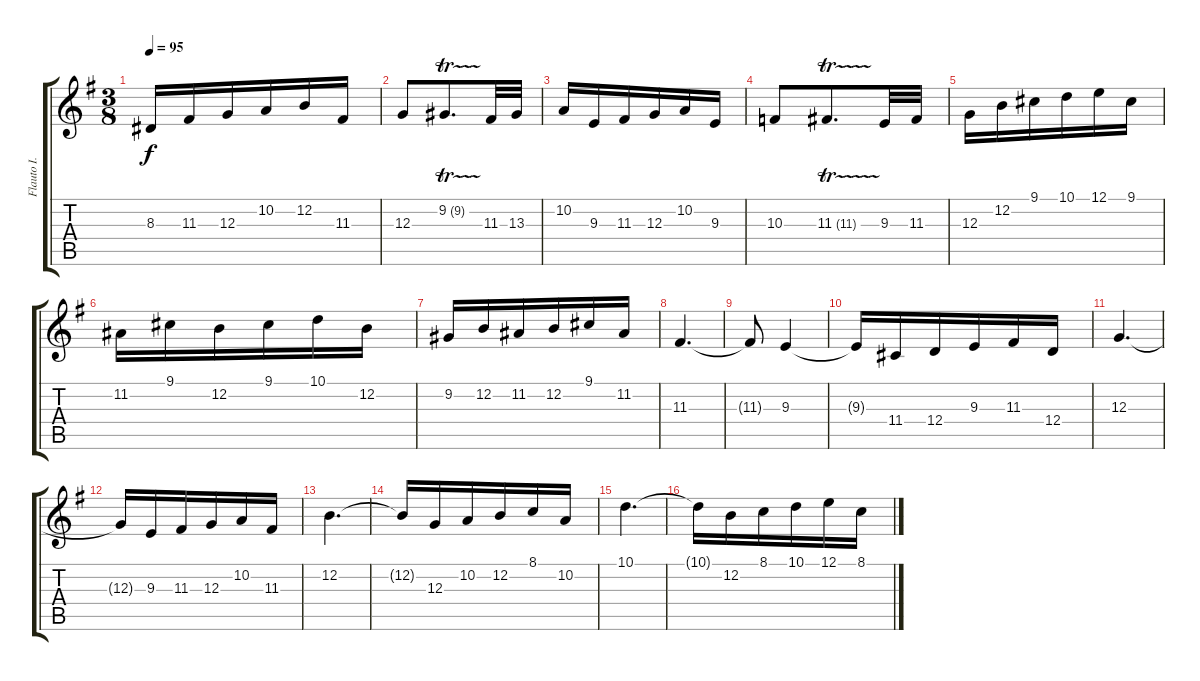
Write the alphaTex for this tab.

\track ("Flauto I. (Flùte à bee)" "Flauto I. ") {instrument recorder}
\staff {score tabs}
\tuning (E4 B3 G3 D3 A2 E2) {hide}
\ts (3 8)
\tempo 95
\clef g2
\ks g
8.3.16{dy f} 11.3.16{beam merge} 12.3.16 10.2.16{beam merge} 12.2.16 11.3.16 |
12.3.8{beam merge} 9.2{tr (9 16)}.8{d beam merge} 11.3.32 13.3.32 |
10.2.16 9.3.16{beam merge} 11.3.16 12.3.16{beam merge} 10.2.16 9.3.16 |
10.3.8{beam merge} 11.3{tr (11 16)}.8{d beam merge} 9.3.32 11.3.32 |
12.3.16 12.2.16{beam merge} 9.1.16 10.1.16{beam merge} 12.1.16 9.1.16 |
11.2.16 9.1.16{beam merge} 12.2.16 9.1.16{beam merge} 10.1.16 12.2.16 |
9.2.16 12.2.16{beam merge} 11.2.16 12.2.16{beam merge} 9.1.16 11.2.16 |
11.3.4{d} |
11.3{t}.8 9.3.4 |
9.3{t}.16 11.4.16{beam merge} 12.4.16 9.3.16{beam merge} 11.3.16 12.4.16 |
12.3.4{d} |
12.3{t}.16 9.3.16{beam merge} 11.3.16 12.3.16{beam merge} 10.2.16 11.3.16 |
12.2.4{d} |
12.2{t}.16 12.3.16{beam merge} 10.2.16 12.2.16{beam merge} 8.1.16 10.2.16 |
10.1.4{d} |
10.1{t}.16 12.2.16{beam merge} 8.1.16 10.1.16{beam merge} 12.1.16 8.1.16
